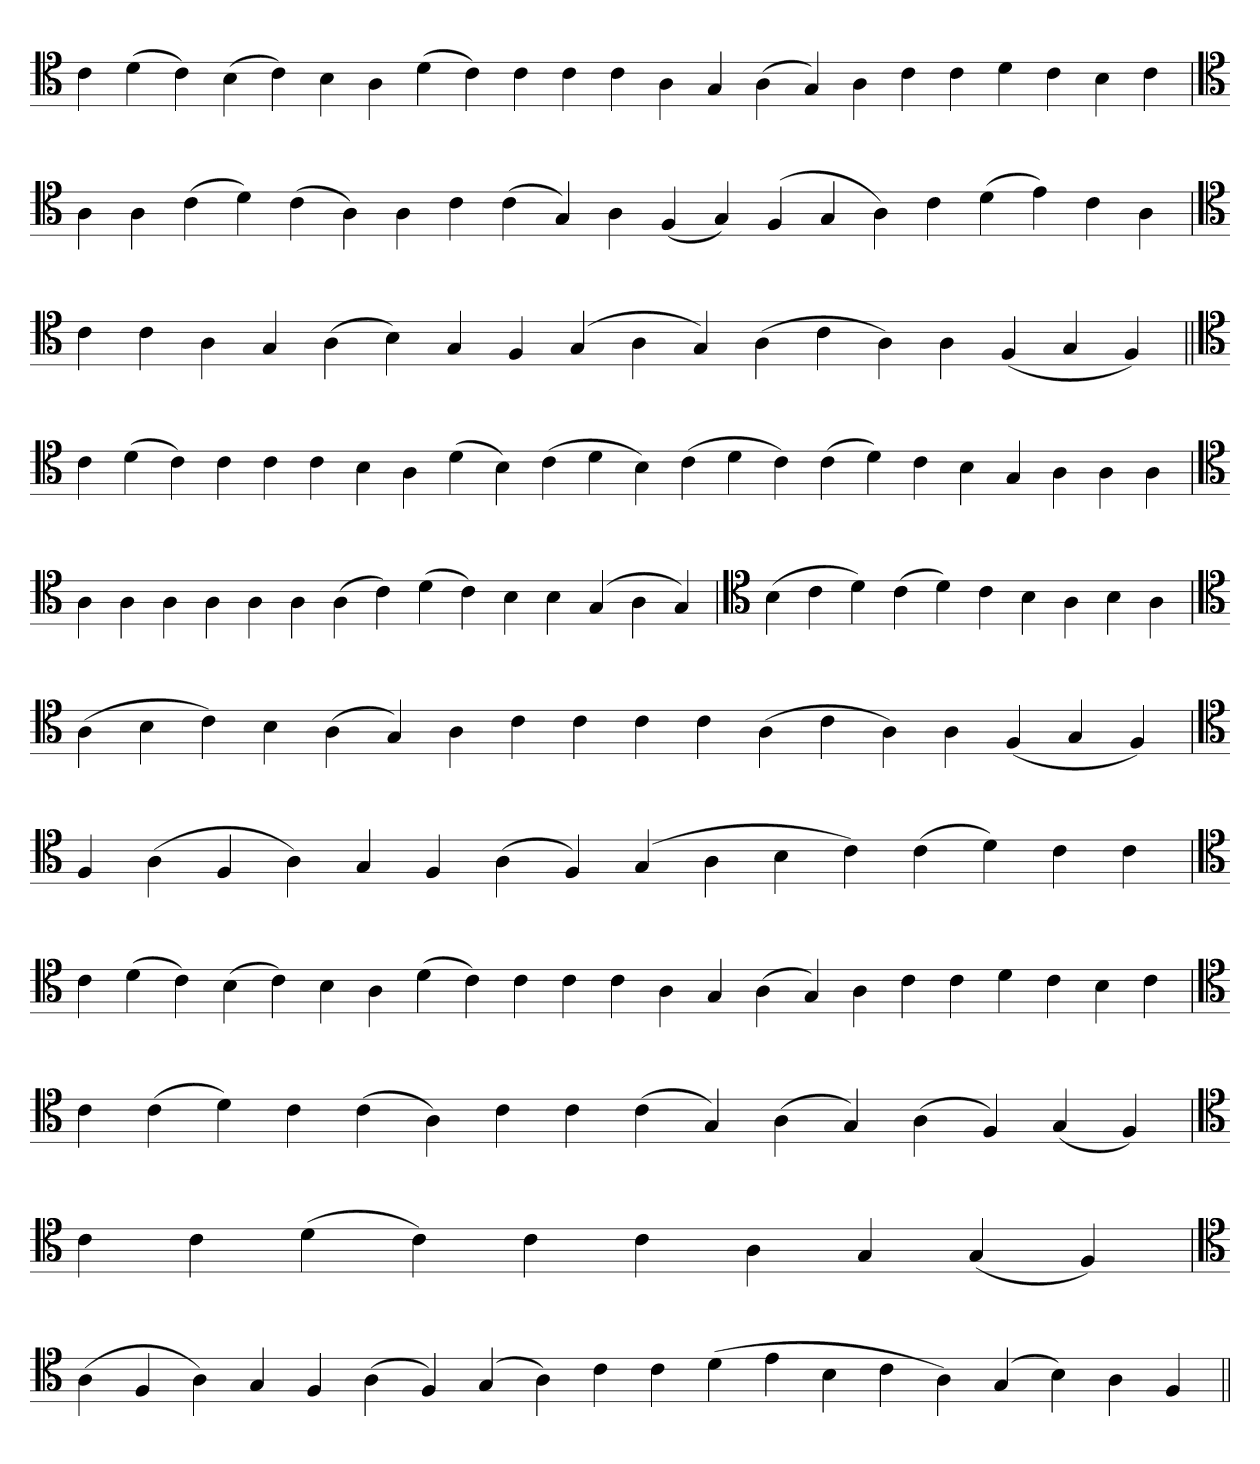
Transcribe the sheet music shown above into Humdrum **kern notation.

**kern
*part1
*staff1
*clefC4
=
4c
(4d
4c)
(4B
4c)
4B
4A
(4d
4c)
4c
4c
4c
4A
4G
(4A
4G)
4A
4c
4c
4d
4c
4B
4c
=
*clefC4
4A
4A
(4c
4d)
(4c
4A)
4A
4c
(4c
4G)
4A
(4F
4G)
(4F
4G
4A)
4c
(4d
4e)
4c
4A
=`
*clefC4
4c
4c
4A
4G
(4A
4B)
4G
4F
(4G
4A
4G)
(4A
4c
4A)
4A
(4F
4G
4F)
=||
*clefC4
4c
(4d
4c)
4c
4c
4c
4B
4A
(4d
4B)
(4c
4d
4B)
(4c
4d
4c)
(4c
4d)
4c
4B
4G
4A
4A
4A
=`
*clefC4
4A
4A
4A
4A
4A
4A
(4A
4c)
(4d
4c)
4B
4B
(4G
4A
4G)
='
*clefC4
(4B
4c
4d)
(4c
4d)
4c
4B
4A
4B
4A
=`
*clefC4
(4A
4B
4c)
4B
(4A
4G)
4A
4c
4c
4c
4c
(4A
4c
4A)
4A
(4F
4G
4F)
='
*clefC4
4F
(4A
4F
4A)
4G
4F
(4A
4F)
(4G
4A
4B
4c)
(4c
4d)
4c
4c
=`
*clefC4
4c
(4d
4c)
(4B
4c)
4B
4A
(4d
4c)
4c
4c
4c
4A
4G
(4A
4G)
4A
4c
4c
4d
4c
4B
4c
=
*clefC4
4c
(4c
4d)
4c
(4c
4A)
4c
4c
(4c
4G)
(4A
4G)
(4A
4F)
(4G
4F)
=`
*clefC4
4c
4c
(4d
4c)
4c
4c
4A
4G
(4G
4F)
='
*clefC4
(4A
4F
4A)
4G
4F
(4A
4F)
(4G
4A)
4c
4c
(4d
4e
4B
4c
4A)
(4G
4B)
4A
4F
=||
*-
